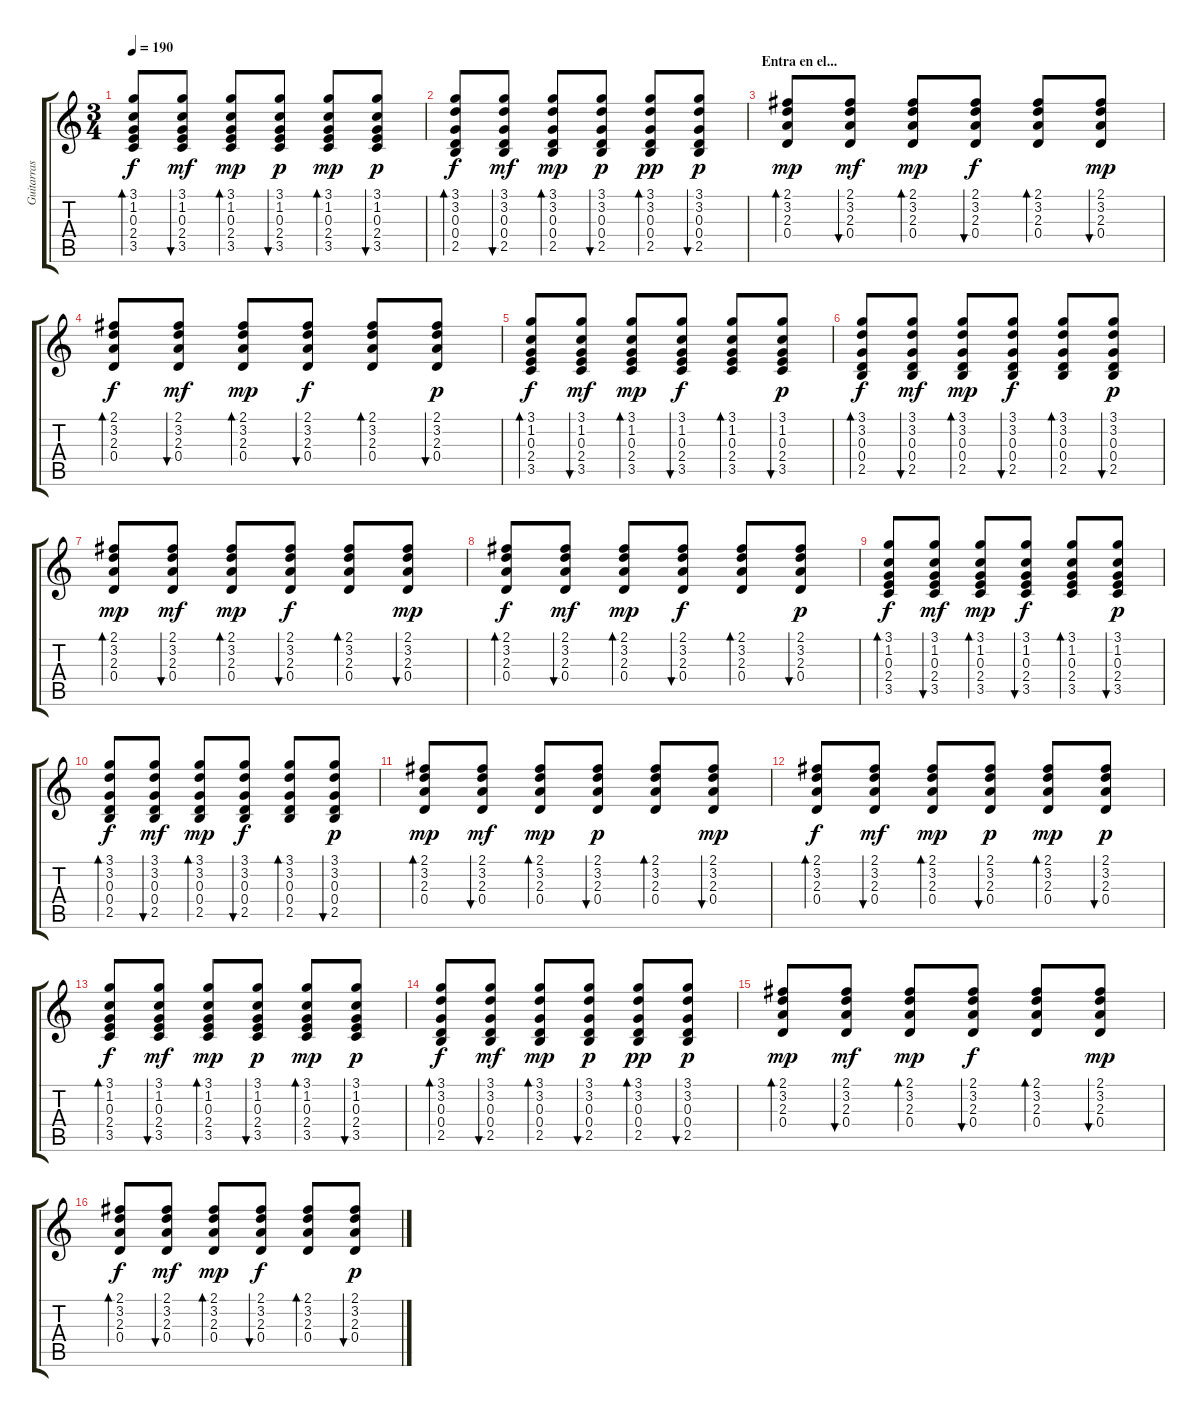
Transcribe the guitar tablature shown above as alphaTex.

\track ("Guitarras" "Guitarras") {instrument acousticguitarsteel}
\staff {score tabs}
\tuning (E4 B3 G3 D3 A2 E2) {hide}
\ts (3 4)
\tempo 190
\clef g2
\ks c
(3.1 1.2 0.3 2.4 3.5).8{bd 120 dy f} (3.1 1.2 0.3 2.4 3.5).8{bu 120 dy mf} (3.1 1.2 0.3 2.4 3.5).8{bd 120 dy mp} (3.1 1.2 0.3 2.4 3.5).8{bu 120 dy p} (3.1 1.2 0.3 2.4 3.5).8{bd 120 dy mp} (3.1 1.2 0.3 2.4 3.5).8{bu 120 dy p} |
(3.1 3.2 0.3 0.4 2.5).8{bd 120 dy f} (3.1 3.2 0.3 0.4 2.5).8{bu 120 dy mf} (3.1 3.2 0.3 0.4 2.5).8{bd 120 dy mp} (3.1 3.2 0.3 0.4 2.5).8{bu 120 dy p} (3.1 3.2 0.3 0.4 2.5).8{bd 120 dy pp} (3.1 3.2 0.3 0.4 2.5).8{bu 120 dy p} |
\section ("" "Entra en el...")
(2.1 3.2 2.3 0.4).8{bd 120 dy mp} (2.1 3.2 2.3 0.4).8{bu 120 dy mf} (2.1 3.2 2.3 0.4).8{bd 120 dy mp} (2.1 3.2 2.3 0.4).8{bu 120 dy f} (2.1 3.2 2.3 0.4).8{bd 120} (2.1 3.2 2.3 0.4).8{bu 120 dy mp} |
(2.1 3.2 2.3 0.4).8{bd 120 dy f} (2.1 3.2 2.3 0.4).8{bu 120 dy mf} (2.1 3.2 2.3 0.4).8{bd 120 dy mp} (2.1 3.2 2.3 0.4).8{bu 120 dy f} (2.1 3.2 2.3 0.4).8{bd 120} (2.1 3.2 2.3 0.4).8{bu 120 dy p} |
(3.1 1.2 0.3 2.4 3.5).8{bd 120 dy f} (3.1 1.2 0.3 2.4 3.5).8{bu 120 dy mf} (3.1 1.2 0.3 2.4 3.5).8{bd 120 dy mp} (3.1 1.2 0.3 2.4 3.5).8{bu 120 dy f} (3.1 1.2 0.3 2.4 3.5).8{bd 120} (3.1 1.2 0.3 2.4 3.5).8{bu 120 dy p} |
(3.1 3.2 0.3 0.4 2.5).8{bd 120 dy f} (3.1 3.2 0.3 0.4 2.5).8{bu 120 dy mf} (3.1 3.2 0.3 0.4 2.5).8{bd 120 dy mp} (3.1 3.2 0.3 0.4 2.5).8{bu 120 dy f} (3.1 3.2 0.3 0.4 2.5).8{bd 120} (3.1 3.2 0.3 0.4 2.5).8{bu 120 dy p} |
(2.1 3.2 2.3 0.4).8{bd 120 dy mp} (2.1 3.2 2.3 0.4).8{bu 120 dy mf} (2.1 3.2 2.3 0.4).8{bd 120 dy mp} (2.1 3.2 2.3 0.4).8{bu 120 dy f} (2.1 3.2 2.3 0.4).8{bd 120} (2.1 3.2 2.3 0.4).8{bu 120 dy mp} |
(2.1 3.2 2.3 0.4).8{bd 120 dy f} (2.1 3.2 2.3 0.4).8{bu 120 dy mf} (2.1 3.2 2.3 0.4).8{bd 120 dy mp} (2.1 3.2 2.3 0.4).8{bu 120 dy f} (2.1 3.2 2.3 0.4).8{bd 120} (2.1 3.2 2.3 0.4).8{bu 120 dy p} |
(3.1 1.2 0.3 2.4 3.5).8{bd 120 dy f} (3.1 1.2 0.3 2.4 3.5).8{bu 120 dy mf} (3.1 1.2 0.3 2.4 3.5).8{bd 120 dy mp} (3.1 1.2 0.3 2.4 3.5).8{bu 120 dy f} (3.1 1.2 0.3 2.4 3.5).8{bd 120} (3.1 1.2 0.3 2.4 3.5).8{bu 120 dy p} |
(3.1 3.2 0.3 0.4 2.5).8{bd 120 dy f} (3.1 3.2 0.3 0.4 2.5).8{bu 120 dy mf} (3.1 3.2 0.3 0.4 2.5).8{bd 120 dy mp} (3.1 3.2 0.3 0.4 2.5).8{bu 120 dy f} (3.1 3.2 0.3 0.4 2.5).8{bd 120} (3.1 3.2 0.3 0.4 2.5).8{bu 120 dy p} |
(2.1 3.2 2.3 0.4).8{bd 120 dy mp} (2.1 3.2 2.3 0.4).8{bu 120 dy mf} (2.1 3.2 2.3 0.4).8{bd 120 dy mp} (2.1 3.2 2.3 0.4).8{bu 120 dy p} (2.1 3.2 2.3 0.4).8{bd 120} (2.1 3.2 2.3 0.4).8{bu 120 dy mp} |
(2.1 3.2 2.3 0.4).8{bd 120 dy f} (2.1 3.2 2.3 0.4).8{bu 120 dy mf} (2.1 3.2 2.3 0.4).8{bd 120 dy mp} (2.1 3.2 2.3 0.4).8{bu 120 dy p} (2.1 3.2 2.3 0.4).8{bd 120 dy mp} (2.1 3.2 2.3 0.4).8{bu 120 dy p} |
(3.1 1.2 0.3 2.4 3.5).8{bd 120 dy f} (3.1 1.2 0.3 2.4 3.5).8{bu 120 dy mf} (3.1 1.2 0.3 2.4 3.5).8{bd 120 dy mp} (3.1 1.2 0.3 2.4 3.5).8{bu 120 dy p} (3.1 1.2 0.3 2.4 3.5).8{bd 120 dy mp} (3.1 1.2 0.3 2.4 3.5).8{bu 120 dy p} |
(3.1 3.2 0.3 0.4 2.5).8{bd 120 dy f} (3.1 3.2 0.3 0.4 2.5).8{bu 120 dy mf} (3.1 3.2 0.3 0.4 2.5).8{bd 120 dy mp} (3.1 3.2 0.3 0.4 2.5).8{bu 120 dy p} (3.1 3.2 0.3 0.4 2.5).8{bd 120 dy pp} (3.1 3.2 0.3 0.4 2.5).8{bu 120 dy p} |
(2.1 3.2 2.3 0.4).8{bd 120 dy mp} (2.1 3.2 2.3 0.4).8{bu 120 dy mf} (2.1 3.2 2.3 0.4).8{bd 120 dy mp} (2.1 3.2 2.3 0.4).8{bu 120 dy f} (2.1 3.2 2.3 0.4).8{bd 120} (2.1 3.2 2.3 0.4).8{bu 120 dy mp} |
(2.1 3.2 2.3 0.4).8{bd 120 dy f} (2.1 3.2 2.3 0.4).8{bu 120 dy mf} (2.1 3.2 2.3 0.4).8{bd 120 dy mp} (2.1 3.2 2.3 0.4).8{bu 120 dy f} (2.1 3.2 2.3 0.4).8{bd 120} (2.1 3.2 2.3 0.4).8{bu 120 dy p}
